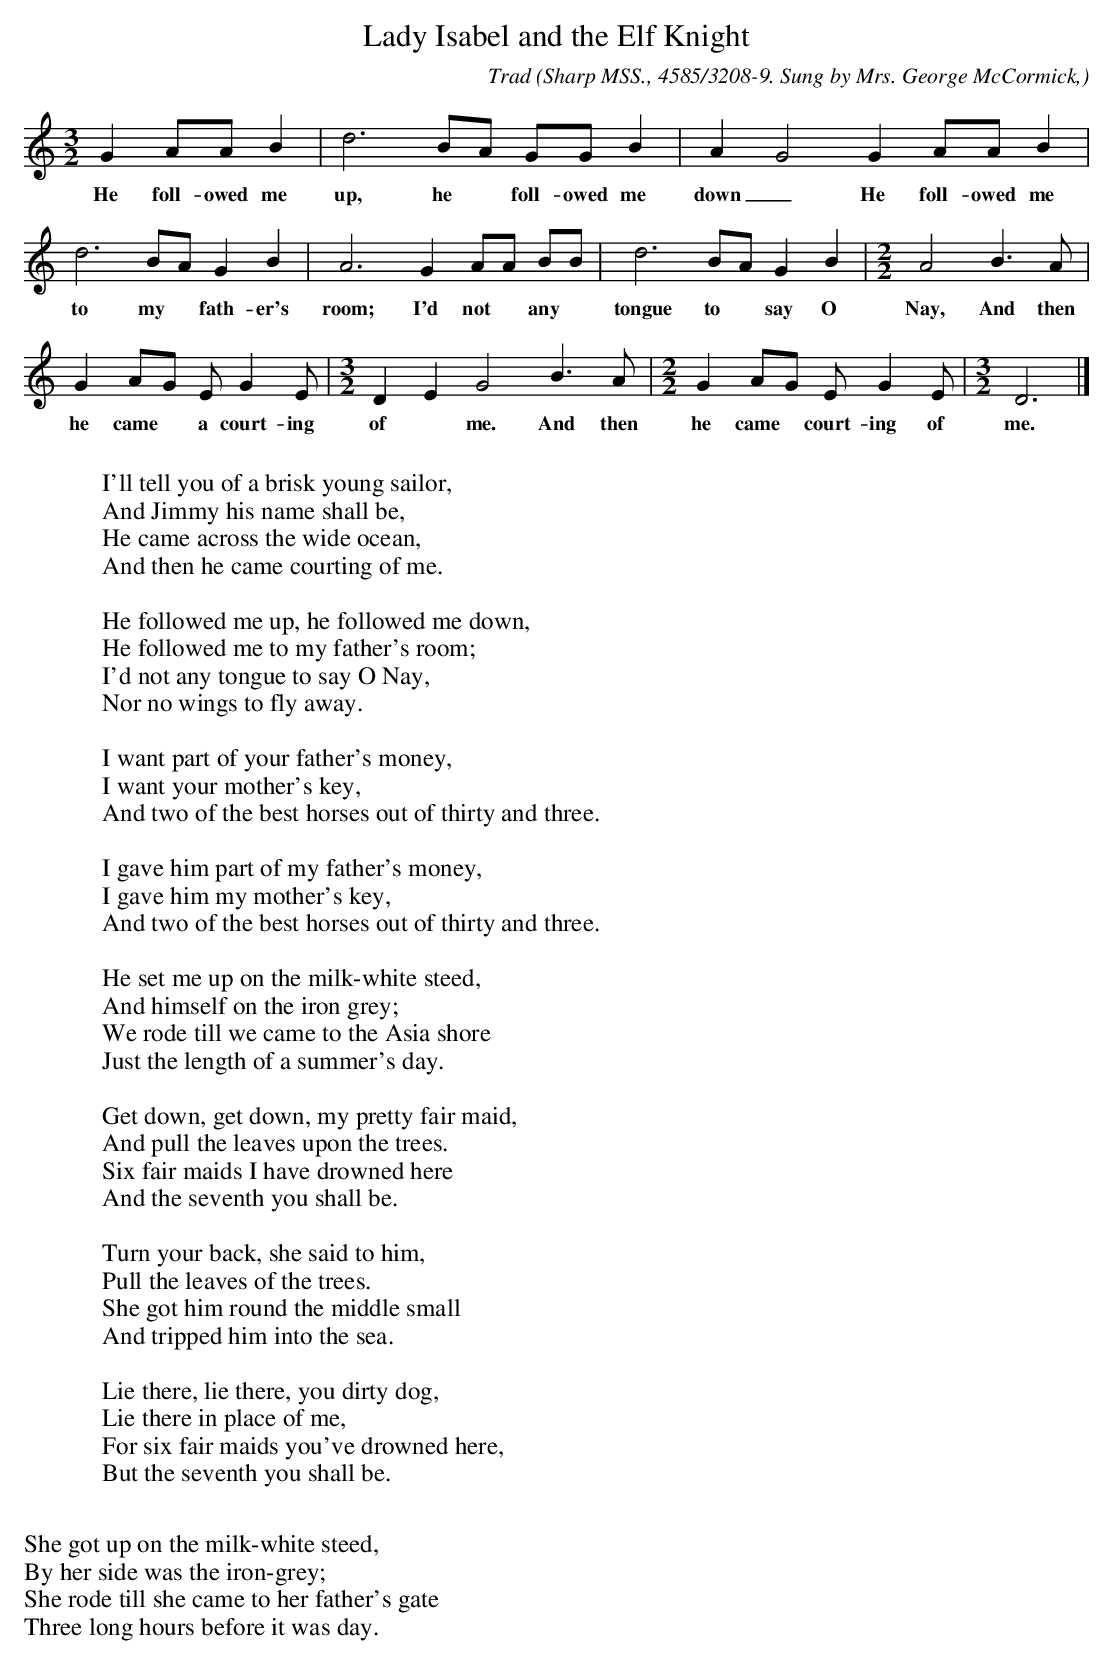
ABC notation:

X:1
T:Lady Isabel and the Elf Knight
C:Trad
O:Sharp MSS., 4585/3208-9. Sung by Mrs. George McCormick,
O:Garden City, N.C., September 9, I9I8.
M:3/2
L:1/8
K:Gmix % Pentatonic ( -4 -7) Lydian/Ionian/Mixolydian [¼1]
G2 AA B2 | d6 BA GG B2 | A2 G4 G2 AA B2 |
w:He foll-owed me up, he* foll-owed me down_ He foll-owed me
d6 BA G2 B2 | A6 G2 AA BB | d6 BA G2 B2 | [M:2/2] A4 B3 A |
w:to my* fath-er's room; I'd not* any* tongue to* say O Nay, And then
G2 AG E G2 E | [M:3/2] D2 E2 G4 B3 A | [M:2/2] G2 AG E G2 E | [M:3/2] D6 |]
w:he came* a court-ing of* me. And then he came* court-ing of me.
W:
W:I'll tell you of a brisk young sailor,
W:And Jimmy his name shall be,
W:He came across the wide ocean,
W:And then he came courting of me.
W:
W:He followed me up, he followed me down,
W:He followed me to my father's room;
W:I'd not any tongue to say O Nay,
W:Nor no wings to fly away.
W:
W:I want part of your father's money,
W:I want your mother's key,
W:And two of the best horses out of thirty and three.
W:
W:I gave him part of my father's money,
W:I gave him my mother's key,
W:And two of the best horses out of thirty and three.
W:
W:He set me up on the milk-white steed,
W:And himself on the iron grey;
W:We rode till we came to the Asia shore
W:Just the length of a summer's day.
W:
W:Get down, get down, my pretty fair maid,
W:And pull the leaves upon the trees.
W:Six fair maids I have drowned here
W:And the seventh you shall be.
W:
W:Turn your back, she said to him,
W:Pull the leaves of the trees.
W:She got him round the middle small
W:And tripped him into the sea.
W:
W:Lie there, lie there, you dirty dog,
W:Lie there in place of me,
W:For six fair maids you've drowned here,
W:But the seventh you shall be.
W:
W:She got up on the milk-white steed,
W:By her side was the iron-grey;
W:She rode till she came to her father's gate
W:Three long hours before it was day.
